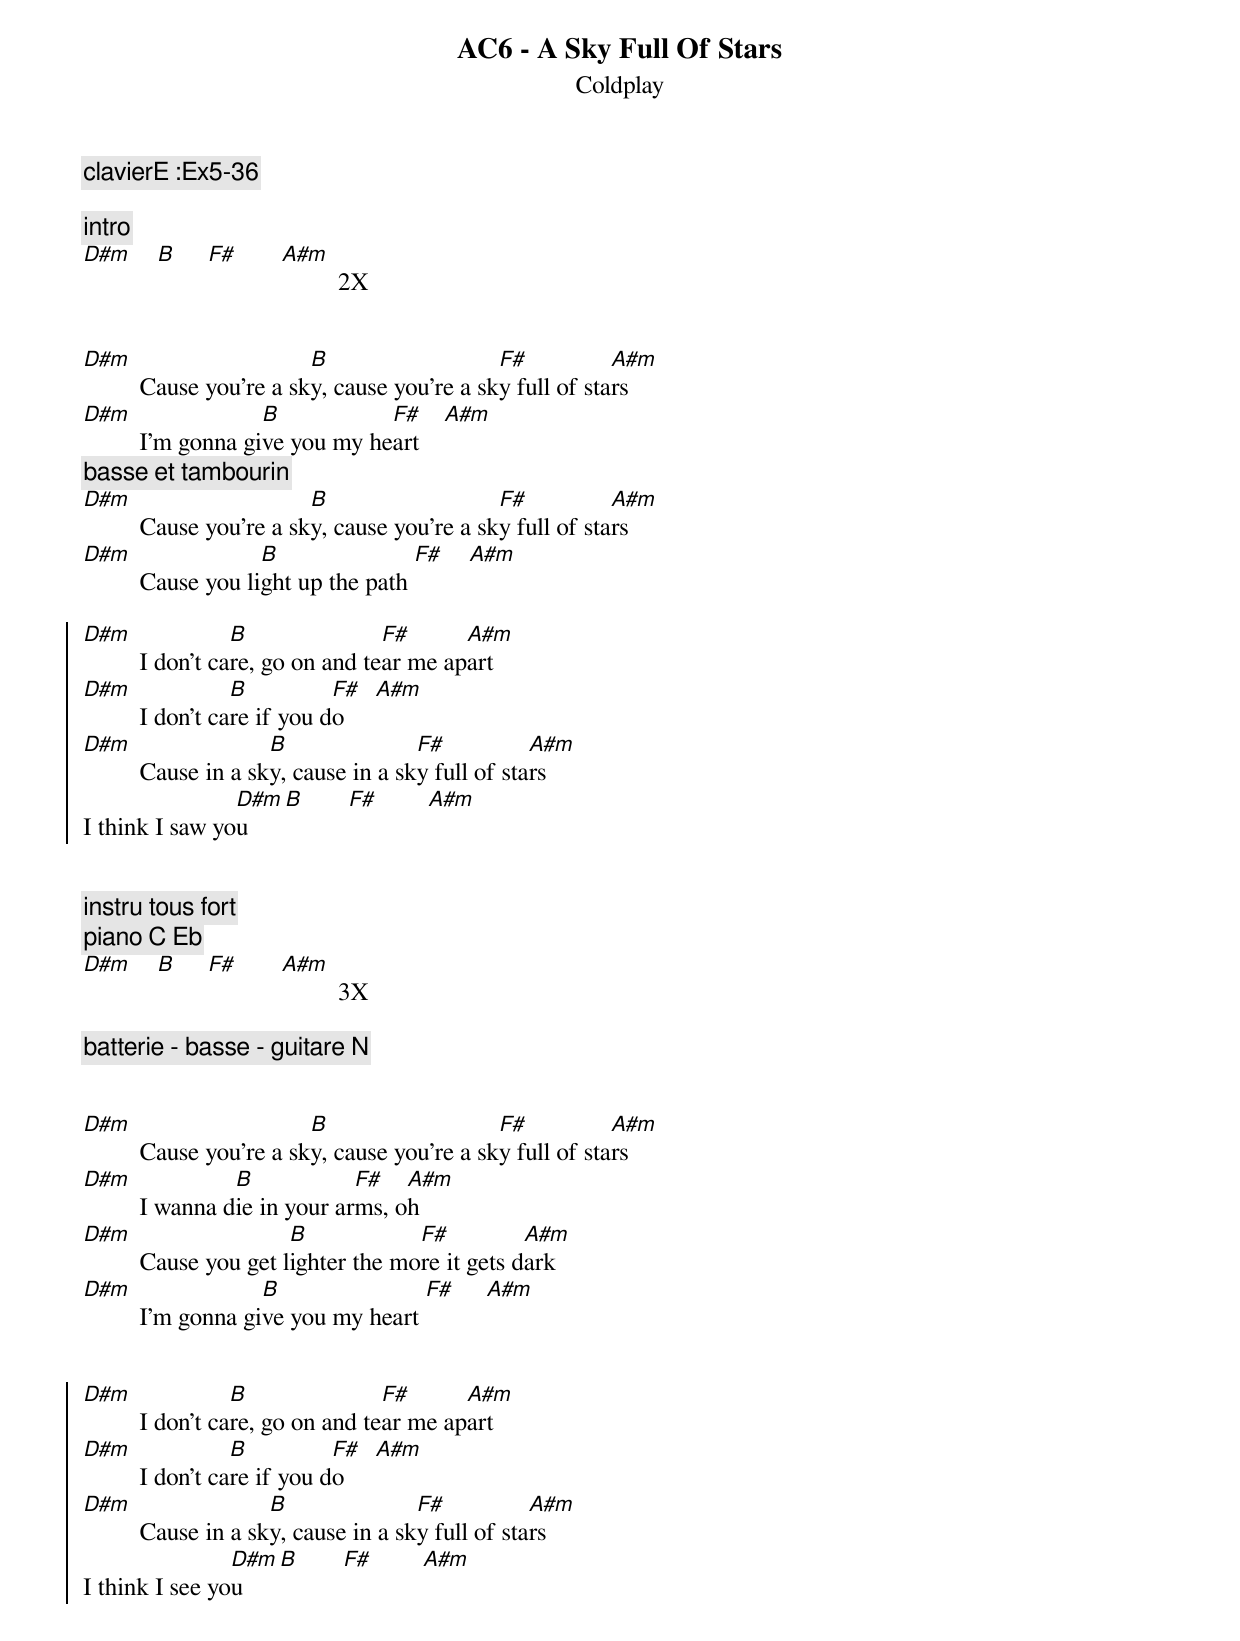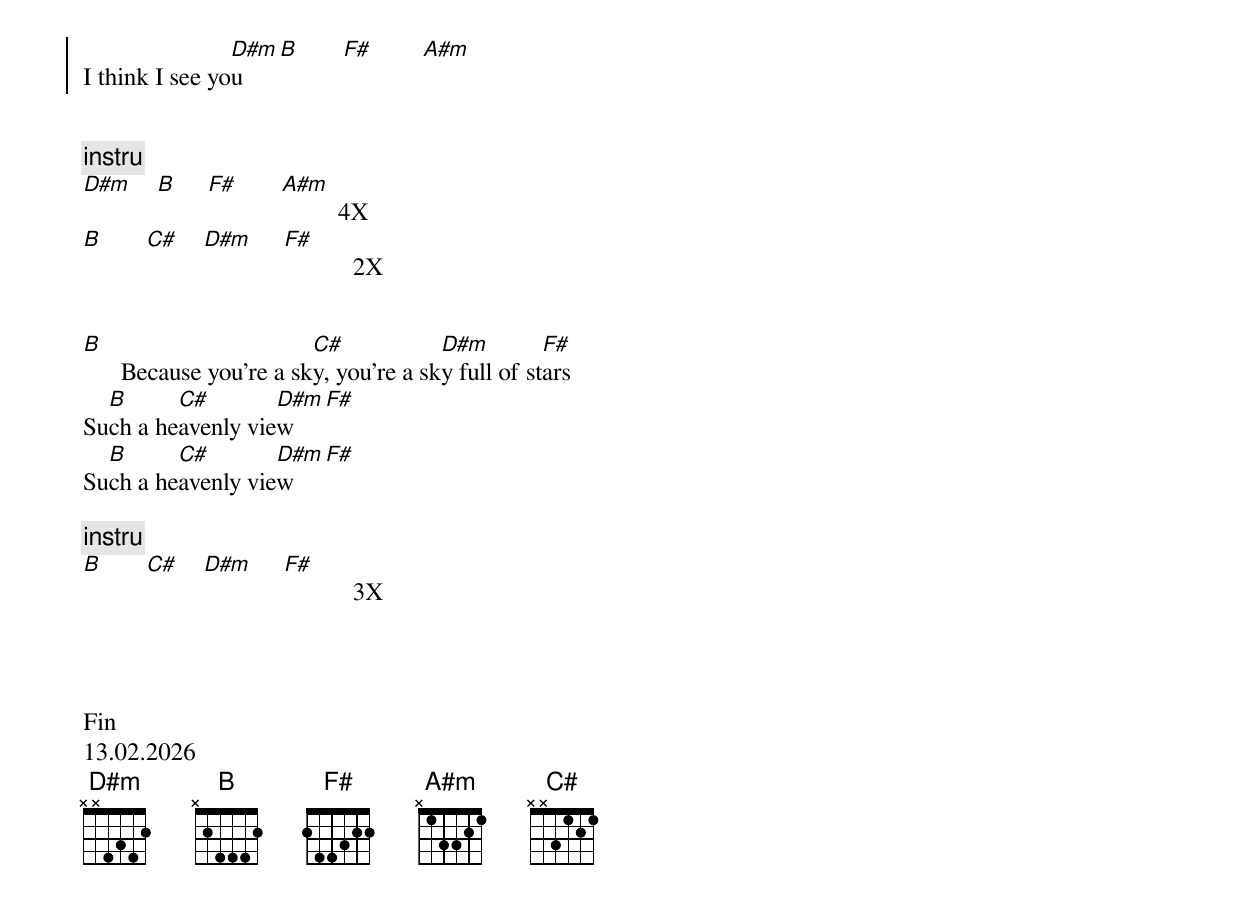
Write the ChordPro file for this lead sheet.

{title: AC6 - A Sky Full Of Stars}
{subtitle: Coldplay}
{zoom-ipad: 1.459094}
{c:clavierE :Ex5-36}

{c:intro}
[D#m]    [B]     [F#]       [A#m]         2X


[D#m]         Cause you're a sk[B]y, cause you're a sk[F#]y full of sta[A#m]rs
[D#m]         I'm gonna gi[B]ve you my he[F#]art    [A#m]
{c:basse et tambourin}
[D#m]         Cause you're a sk[B]y, cause you're a sk[F#]y full of sta[A#m]rs
[D#m]         Cause you li[B]ght up the path [F#]    [A#m]

{soc}
[D#m]         I don't ca[B]re, go on and te[F#]ar me ap[A#m]art
[D#m]         I don't ca[B]re if you d[F#]o     [A#m]
[D#m]         Cause in a sk[B]y, cause in a sk[F#]y full of sta[A#m]rs
I think I saw yo[D#m]u [B]       [F#]        [A#m]
{eoc}


{c:instru tous fort}
{c:piano C Eb}
[D#m]    [B]     [F#]       [A#m]         3X

{c:batterie - basse - guitare N}


[D#m]         Cause you're a sk[B]y, cause you're a sk[F#]y full of sta[A#m]rs
[D#m]         I wanna d[B]ie in your ar[F#]ms, o[A#m]h
[D#m]         Cause you get l[B]ighter the mo[F#]re it gets d[A#m]ark
[D#m]         I'm gonna gi[B]ve you my heart [F#]     [A#m]


{soc}
[D#m]         I don't ca[B]re, go on and te[F#]ar me ap[A#m]art
[D#m]         I don't ca[B]re if you d[F#]o     [A#m]
[D#m]         Cause in a sk[B]y, cause in a sk[F#]y full of sta[A#m]rs
I think I see yo[D#m]u [B]       [F#]        [A#m]

I think I see yo[D#m]u [B]       [F#]        [A#m]
{eoc}


{c:instru}
[D#m]    [B]     [F#]       [A#m]         4X
[B]       [C#]    [D#m]     [F#]           2X


[B]      Because you're a sk[C#]y, you're a sk[D#m]y full of st[F#]ars
Su[B]ch a he[C#]avenly vie[D#m]w   [F#]
Su[B]ch a he[C#]avenly vie[D#m]w   [F#]

{c:instru}
[B]       [C#]    [D#m]     [F#]           3X




Fin
13.02.2026
